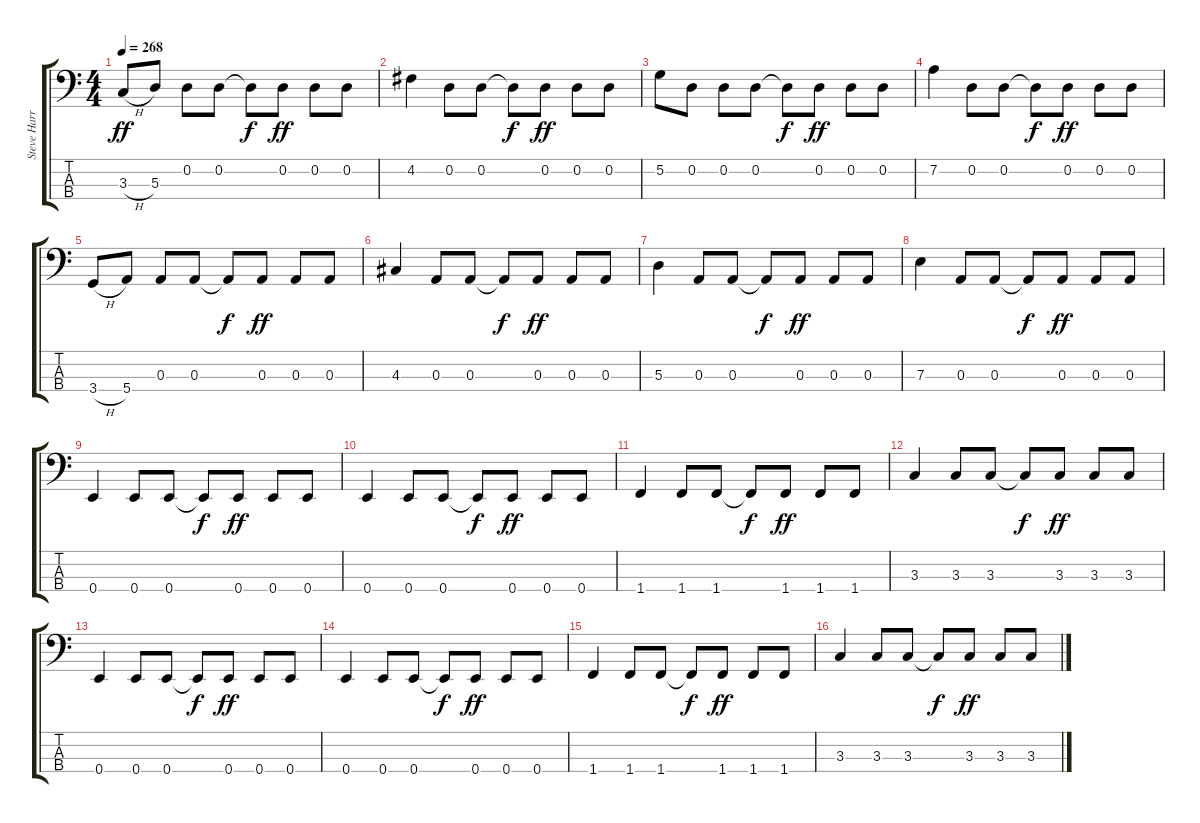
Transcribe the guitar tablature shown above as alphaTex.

\track ("Steve Harris" "Steve Harr") {instrument electricbassfinger}
\staff {score tabs}
\tuning (G2 D2 A1 E1) {hide}
\ts (4 4)
\tempo 268
\clef f4
\ks c
3.3{h}.8{dy ff} 5.3.8 0.2.8 0.2.8 0.2{t}.8{dy f} 0.2.8{dy ff} 0.2.8 0.2.8 |
4.2.4 0.2.8 0.2.8 0.2{t}.8{dy f} 0.2.8{dy ff} 0.2.8 0.2.8 |
5.2.8 0.2.8 0.2.8 0.2.8 0.2{t}.8{dy f} 0.2.8{dy ff} 0.2.8 0.2.8 |
7.2.4 0.2.8 0.2.8 0.2{t}.8{dy f} 0.2.8{dy ff} 0.2.8 0.2.8 |
3.4{h}.8 5.4.8 0.3.8 0.3.8 0.3{t}.8{dy f} 0.3.8{dy ff} 0.3.8 0.3.8 |
4.3.4 0.3.8 0.3.8 0.3{t}.8{dy f} 0.3.8{dy ff} 0.3.8 0.3.8 |
5.3.4 0.3.8 0.3.8 0.3{t}.8{dy f} 0.3.8{dy ff} 0.3.8 0.3.8 |
7.3.4 0.3.8 0.3.8 0.3{t}.8{dy f} 0.3.8{dy ff} 0.3.8 0.3.8 |
0.4.4 0.4.8 0.4.8 0.4{t}.8{dy f} 0.4.8{dy ff} 0.4.8 0.4.8 |
0.4.4 0.4.8 0.4.8 0.4{t}.8{dy f} 0.4.8{dy ff} 0.4.8 0.4.8 |
1.4.4 1.4.8 1.4.8 1.4{t}.8{dy f} 1.4.8{dy ff} 1.4.8 1.4.8 |
3.3.4 3.3.8 3.3.8 3.3{t}.8{dy f} 3.3.8{dy ff} 3.3.8 3.3.8 |
0.4.4 0.4.8 0.4.8 0.4{t}.8{dy f} 0.4.8{dy ff} 0.4.8 0.4.8 |
0.4.4 0.4.8 0.4.8 0.4{t}.8{dy f} 0.4.8{dy ff} 0.4.8 0.4.8 |
1.4.4 1.4.8 1.4.8 1.4{t}.8{dy f} 1.4.8{dy ff} 1.4.8 1.4.8 |
3.3.4 3.3.8 3.3.8 3.3{t}.8{dy f} 3.3.8{dy ff} 3.3.8 3.3.8
